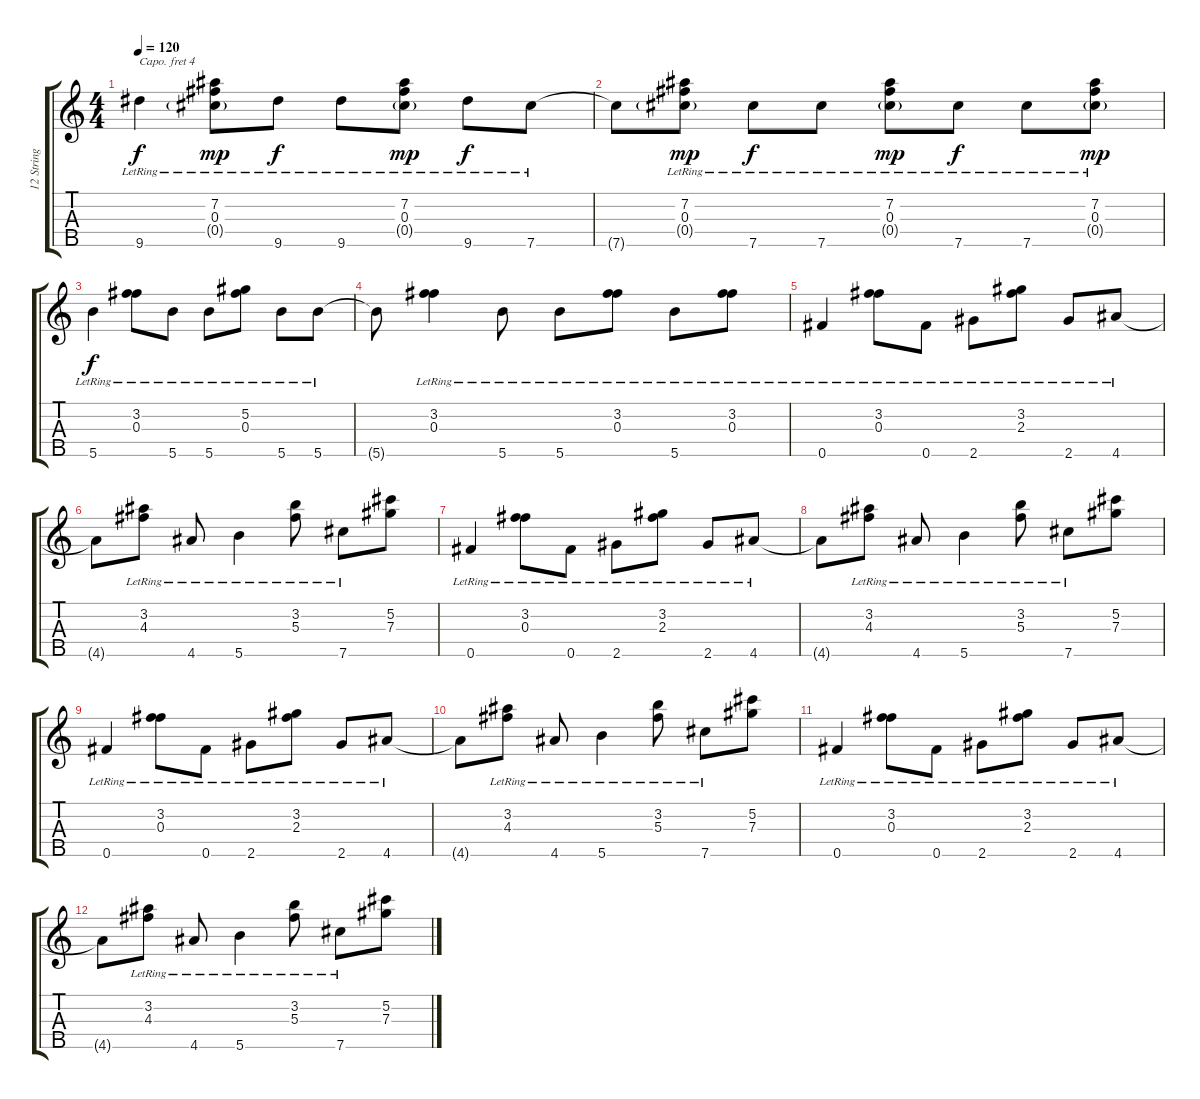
\track ("12 String (upper)" "12 String ") {instrument acousticguitarsteel}
\staff {score tabs}
\capo 4
\tuning (E4 B3 D4 A3 D3) {hide}
\ts (4 4)
\tempo 120
\clef g2
\ks c
9.5{lr}.4{dy f} (7.2{lr} 0.3{lr} 0.4{g lr}).8{dy mp} 9.5{lr}.8{dy f} 9.5{lr}.8 (7.2{lr} 0.3{lr} 0.4{g lr}).8{dy mp} 9.5{lr}.8{dy f} 7.5{lr}.8 |
7.5{t}.8 (7.2{lr} 0.3{lr} 0.4{g lr}).8{dy mp} 7.5{lr}.8{dy f} 7.5{lr}.8 (7.2{lr} 0.3{lr} 0.4{g lr}).8{dy mp} 7.5{lr}.8{dy f} 7.5{lr}.8 (7.2{lr} 0.3{lr} 0.4{g lr}).8{dy mp} |
5.5{lr}.4{dy f} (3.2{lr} 0.3{lr}).8 5.5{lr}.8 5.5{lr}.8 (5.2{lr} 0.3{lr}).8 5.5{lr}.8 5.5{lr}.8 |
5.5{t}.8 (3.2{lr} 0.3{lr}).4 5.5{lr}.8 5.5{lr}.8 (3.2{lr} 0.3{lr}).8 5.5{lr}.8 (3.2{lr} 0.3{lr}).8 |
0.5{lr}.4 (3.2{lr} 0.3{lr}).8 0.5{lr}.8 2.5{lr}.8 (3.2{lr} 2.3{lr}).8 2.5{lr}.8 4.5{lr}.8 |
4.5{t}.8 (3.2{lr} 4.3{lr}).8 4.5{lr}.8 5.5{lr}.4 (3.2{lr} 5.3{lr}).8 7.5{lr}.8 (5.2 7.3).8 |
0.5{lr}.4 (3.2{lr} 0.3{lr}).8 0.5{lr}.8 2.5{lr}.8 (3.2{lr} 2.3{lr}).8 2.5{lr}.8 4.5{lr}.8 |
4.5{t}.8 (3.2{lr} 4.3{lr}).8 4.5{lr}.8 5.5{lr}.4 (3.2{lr} 5.3{lr}).8 7.5{lr}.8 (5.2 7.3).8 |
0.5{lr}.4 (3.2{lr} 0.3{lr}).8 0.5{lr}.8 2.5{lr}.8 (3.2{lr} 2.3{lr}).8 2.5{lr}.8 4.5{lr}.8 |
4.5{t}.8 (3.2{lr} 4.3{lr}).8 4.5{lr}.8 5.5{lr}.4 (3.2{lr} 5.3{lr}).8 7.5{lr}.8 (5.2 7.3).8 |
0.5{lr}.4 (3.2{lr} 0.3{lr}).8 0.5{lr}.8 2.5{lr}.8 (3.2{lr} 2.3{lr}).8 2.5{lr}.8 4.5{lr}.8 |
4.5{t}.8 (3.2{lr} 4.3{lr}).8 4.5{lr}.8 5.5{lr}.4 (3.2{lr} 5.3{lr}).8 7.5{lr}.8 (5.2 7.3).8
